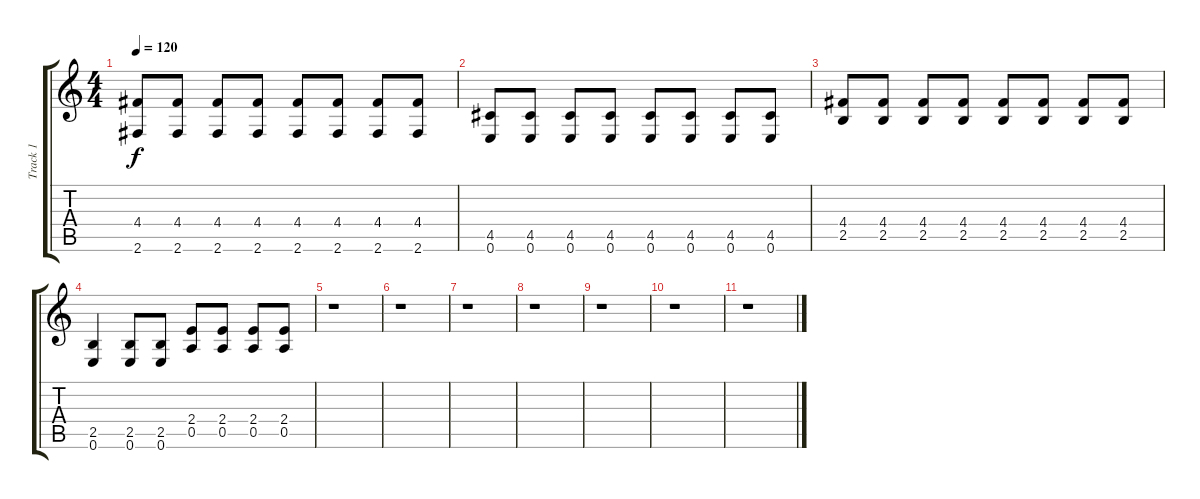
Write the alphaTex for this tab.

\track ("Track 1" "Track 1") {instrument acousticguitarsteel}
\staff {score tabs}
\tuning (E4 B3 G3 D3 A2 E2) {hide}
\ts (4 4)
\tempo 120
\clef g2
\ks c
(4.4 2.6).8{dy f instrument electricguitarclean} (4.4 2.6).8 (4.4 2.6).8 (4.4 2.6).8 (4.4 2.6).8 (4.4 2.6).8 (4.4 2.6).8 (4.4 2.6).8 |
(4.5 0.6).8 (4.5 0.6).8 (4.5 0.6).8 (4.5 0.6).8 (4.5 0.6).8 (4.5 0.6).8 (4.5 0.6).8 (4.5 0.6).8 |
(4.4 2.5).8 (4.4 2.5).8 (4.4 2.5).8 (4.4 2.5).8 (4.4 2.5).8 (4.4 2.5).8 (4.4 2.5).8 (4.4 2.5).8 |
(2.5 0.6).4 (2.5 0.6).8 (2.5 0.6).8 (2.4 0.5).8 (2.4 0.5).8 (2.4 0.5).8 (2.4 0.5).8 |
r.1 |
r.1 |
r.1 |
r.1 |
r.1 |
r.1 |
r.1
